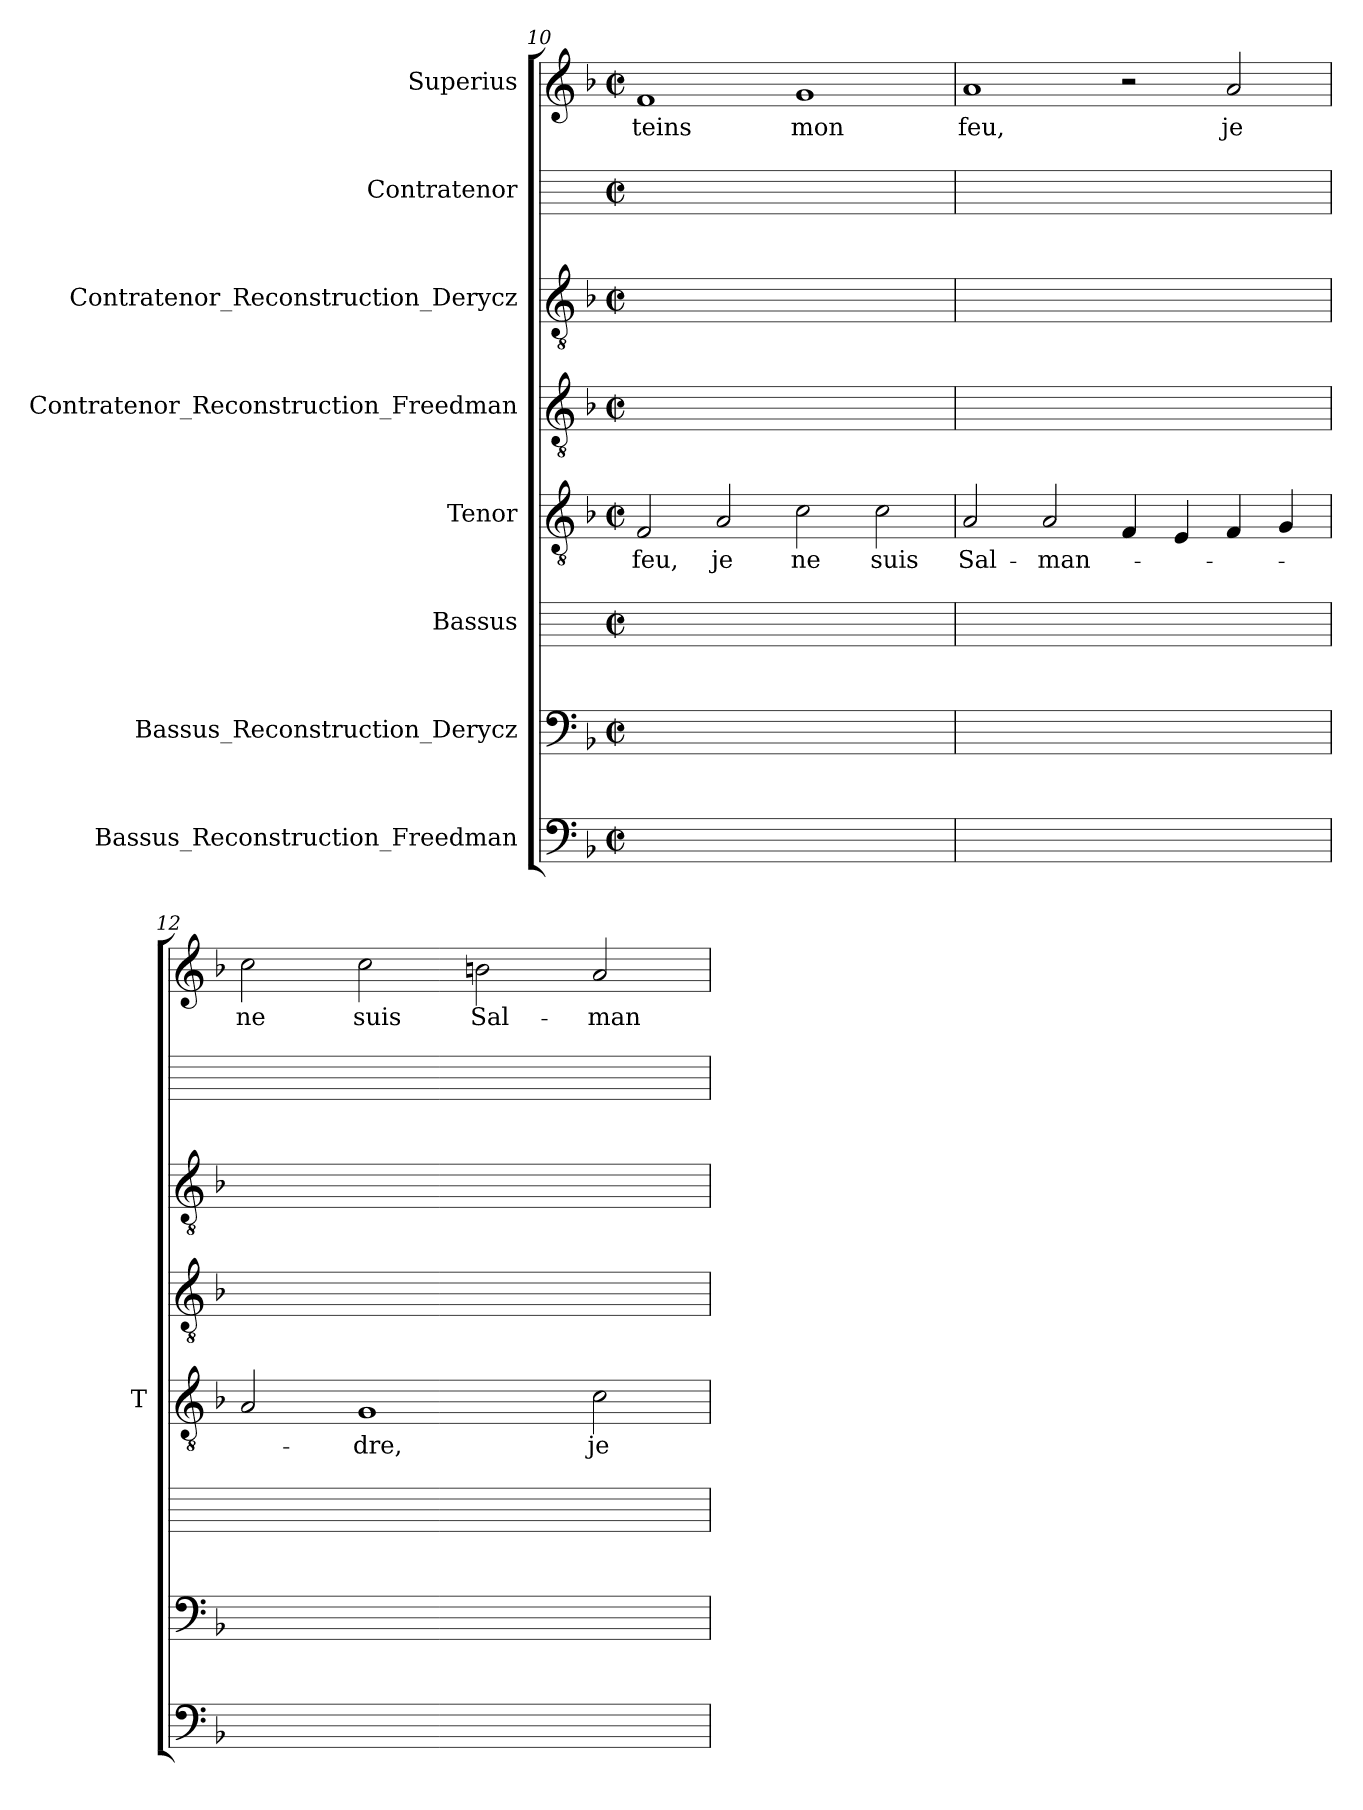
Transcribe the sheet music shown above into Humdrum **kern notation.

**kern	**kern	**kern	**kern	**text	**kern	**kern	**kern	**kern	**text
*part8	*part7	*part6	*part5	*part5	*part4	*part3	*part2	*part1	*part1
*staff8	*staff7	*staff6	*staff5	*staff5	*staff4	*staff3	*staff2	*staff1	*staff1
*I"Bassus_Reconstruction_Freedman	*I"Bassus_Reconstruction_Derycz	*I"Bassus	*I"Tenor	*	*I"Contratenor_Reconstruction_Freedman	*I"Contratenor_Reconstruction_Derycz	*I"Contratenor	*I"Superius	*
*	*	*	*I'T	*	*	*	*	*	*
*clefF4	*clefF4	*	*clefGv2	*	*clefGv2	*clefGv2	*	*clefG2	*
*k[b-]	*k[b-]	*	*k[b-]	*	*k[b-]	*k[b-]	*	*k[b-]	*
*F:	*F:	*	*F:	*	*F:	*F:	*	*F:	*
*M2/2	*M2/2	*M2/2	*M2/2	*	*M2/2	*M2/2	*M2/2	*M2/2	*
*met(c|)	*met(c|)	*met(c|)	*met(c|)	*	*met(c|)	*met(c|)	*met(c|)	*met(c|)	*
=10	=10	=10	=10	=10	=10	=10	=10	=10	=10
0ryy	0ryy	0ryy	2F	-feu,	0ryy	0ryy	0ryy	1f	-teins
.	.	.	2A	-je	.	.	.	.	.
.	.	.	2c	-ne	.	.	.	1g	-mon
.	.	.	2c	-suis	.	.	.	.	.
=11	=11	=11	=11	=11	=11	=11	=11	=11	=11
0ryy	0ryy	0ryy	2A	Sal-	0ryy	0ryy	0ryy	1a	-feu,
.	.	.	2A	man-	.	.	.	.	.
.	.	.	4F	.	.	.	.	2r	.
.	.	.	4E	.	.	.	.	.	.
.	.	.	4F	.	.	.	.	2a	-je
.	.	.	4G	.	.	.	.	.	.
=12	=12	=12	=12	=12	=12	=12	=12	=12	=12
0ryy	0ryy	0ryy	2A	.	0ryy	0ryy	0ryy	2cc	-ne
.	.	.	1G	-dre,	.	.	.	2cc	-suis
.	.	.	.	.	.	.	.	2b	Sal-
.	.	.	2c	-je	.	.	.	2a	man-
=	=	=	=	=	=	=	=	=	=
*-	*-	*-	*-	*-	*-	*-	*-	*-	*-
